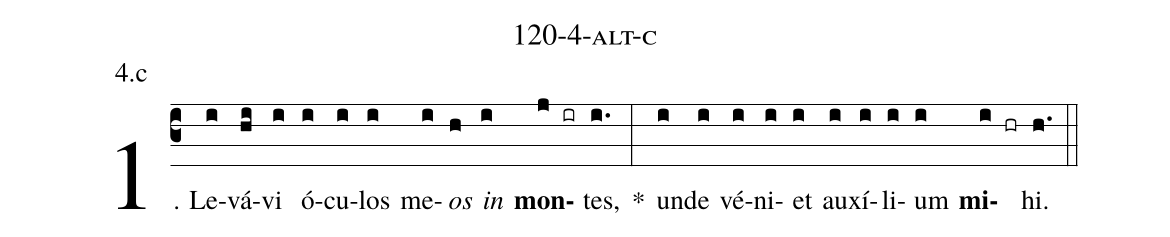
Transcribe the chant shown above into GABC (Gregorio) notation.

name: 120-4-alt-c;
annotation: 4.c;
%%
(c3)1. Le(i)vá(hi)vi(i) ó(i)cu(i)los(i) me(i)<i>os</i>(h) <i>in</i>(i) <b>mon</b>(j ir)tes,(i.) *(:) un(i)de(i) vé(i)ni(i)et(i) au(i)xí(i)li(i)um(i) <b>mi</b>(i hr)hi.(h.) (::)
